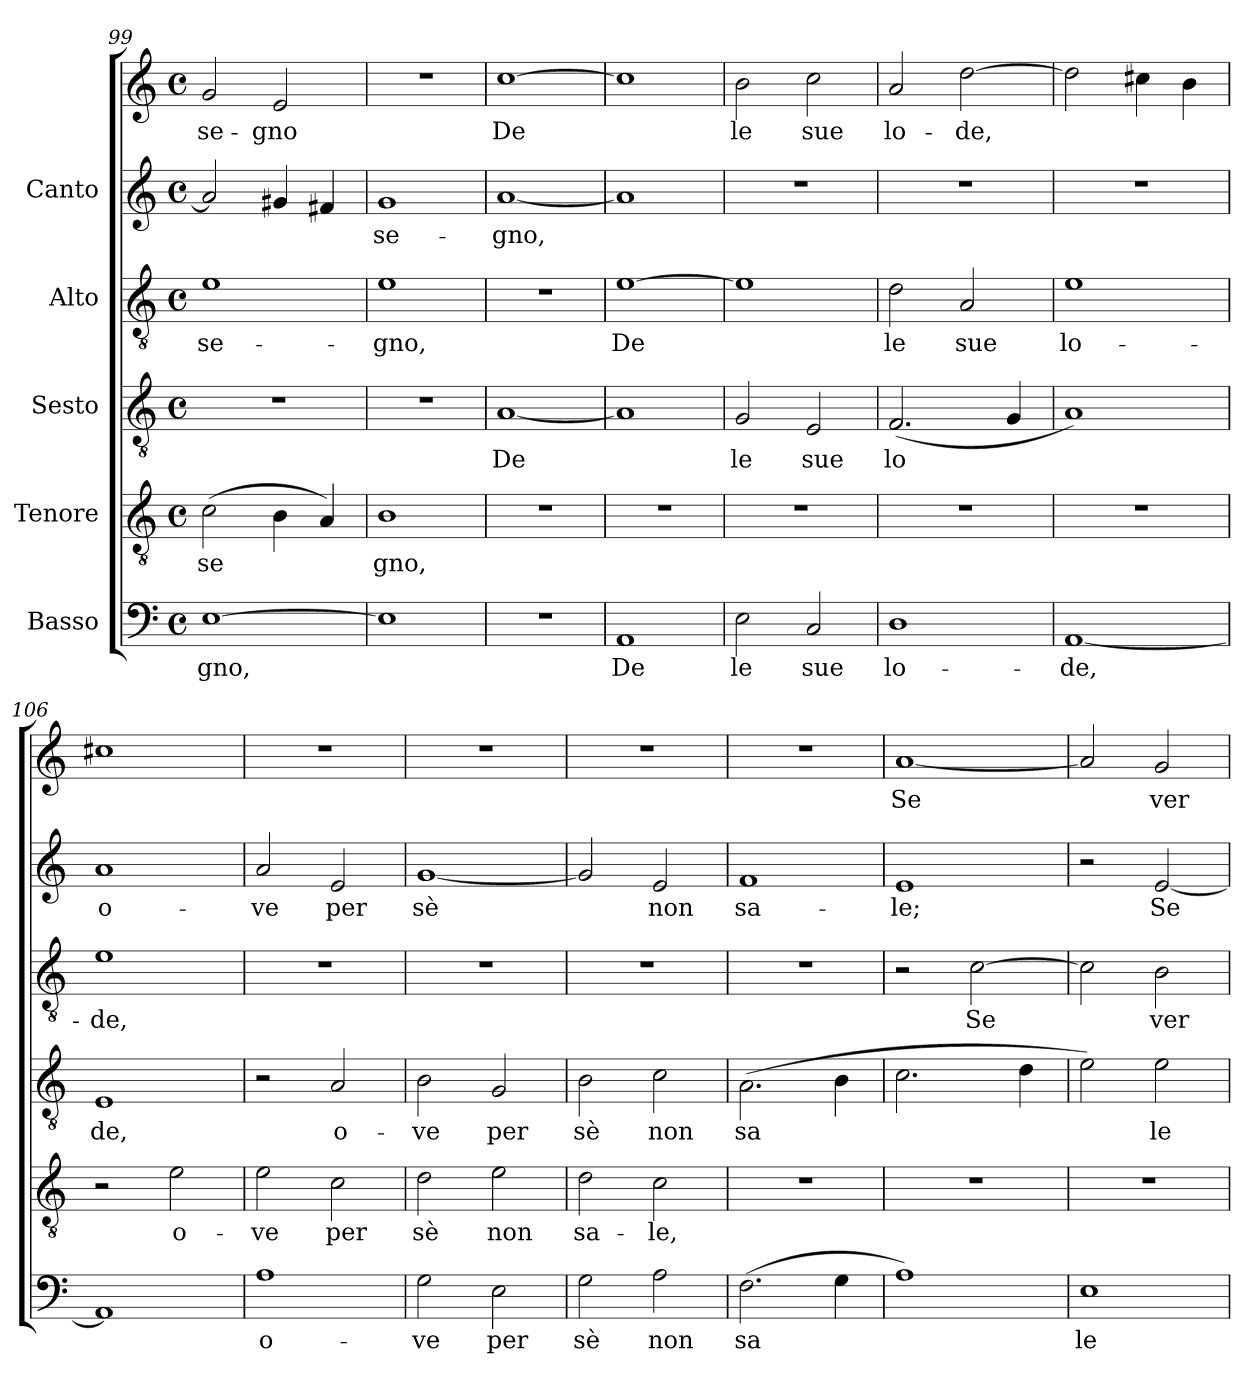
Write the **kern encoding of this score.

**kern	**text	**kern	**text	**kern	**text	**kern	**text	**kern	**text	**kern	**text
*part5	*part5	*part4	*part4	*part3	*part3	*part2	*part2	*part1	*part1	*part1	*part1
*staff6	*staff6	*staff5	*staff5	*staff4	*staff4	*staff3	*staff3	*staff2	*staff2	*staff1	*staff1
*I"Basso	*	*I"Tenore	*	*I"Sesto	*	*I"Alto	*	*I"Canto	*	*	*
*clefF4	*	*clefGv2	*	*clefGv2	*	*clefGv2	*	*clefG2	*	*clefG2	*
*M4/4	*	*M4/4	*	*M4/4	*	*M4/4	*	*M4/4	*	*M4/4	*
*met(c)	*	*met(c)	*	*met(c)	*	*met(c)	*	*met(c)	*	*met(c)	*
=99	=99	=99	=99	=99	=99	=99	=99	=99	=99	=99	=99
!	!LO:LY:b:cj	!	!LO:LY:b:cj	!	!	!	!LO:LY:b:cj	!	!	!	!LO:LY:b
[>1E	-gno,	(>2c\	se-	1r	.	1e	se-	2a/]	.	2g/	se-
!	!	!	!LO:LY:b:cj	!	!	!	!	!	!	!	!LO:LY:b
.	.	4B\	--	.	.	.	.	4g#X/	.	2e/	-gno
!	!	!	!LO:LY:b:cj	!	!	!	!	!	!	!	!
.	.	4A/)	--	.	.	.	.	4f#X/	.	.	.
=100	=100	=100	=100	=100	=100	=100	=100	=100	=100	=100	=100
!	!	!	!LO:LY:b:cj	!	!	!	!LO:LY:b:cj	!	!LO:LY:b:cj	!	!
1E]	.	1B	-gno,	1r	.	1e	-gno,	1g	se-	1r	.
=101	=101	=101	=101	=101	=101	=101	=101	=101	=101	=101	=101
!	!	!	!	!	!LO:LY:b:cj	!	!	!	!LO:LY:b:cj	!	!LO:LY:b
1r	.	1r	.	[<1A	De	1r	.	[<1a	gno,	[>1cc	-De
=102	=102	=102	=102	=102	=102	=102	=102	=102	=102	=102	=102
!	!LO:LY:b:cj	!	!	!	!	!	!LO:LY:b:cj	!	!	!	!
1AA	De	1r	.	1A]	.	[>1e	De	1a]	.	1cc]	.
=103	=103	=103	=103	=103	=103	=103	=103	=103	=103	=103	=103
!	!LO:LY:b:cj	!	!	!	!LO:LY:b:cj	!	!	!	!	!	!LO:LY:b
2E\	le	1r	.	2G/	le	1e]	.	1r	.	2b\	le
!	!LO:LY:b:cj	!	!	!	!LO:LY:b:cj	!	!	!	!	!	!LO:LY:b
2C/	sue	.	.	2E/	sue	.	.	.	.	2cc\	sue
!!LO:PB:g=z
=104	=104	=104	=104	=104	=104	=104	=104	=104	=104	=104	=104
!	!LO:LY:b:cj	!	!	!	!LO:LY:b:cj	!	!LO:LY:b:cj	!	!	!	!LO:LY:b
1D	lo-	1r	.	(<2.F/	lo-	2d\	le	1r	.	2a/	lo-
!	!	!	!	!	!	!	!LO:LY:b:cj	!	!	!	!LO:LY:b
.	.	.	.	.	.	2A/	sue	.	.	[>2dd\	-de,
!	!	!	!	!	!LO:LY:b:cj	!	!	!	!	!	!
.	.	.	.	4G/	--	.	.	.	.	.	.
=105	=105	=105	=105	=105	=105	=105	=105	=105	=105	=105	=105
!	!LO:LY:b:cj	!	!	!	!	!	!LO:LY:b:cj	!	!	!	!
[<1AA	-de,	1r	.	1A)	.	1e	lo-	1r	.	2dd\]	.
.	.	.	.	.	.	.	.	.	.	4cc#X\	.
.	.	.	.	.	.	.	.	.	.	4b\	.
=106	=106	=106	=106	=106	=106	=106	=106	=106	=106	=106	=106
!	!	!	!	!	!LO:LY:b:cj	!	!LO:LY:b:cj	!	!LO:LY:b:cj	!	!
1AA]	.	2r	.	1E	-de,	1e	-de,	1a	o-	1cc#X	.
!	!	!	!LO:LY:b:cj	!	!	!	!	!	!	!	!
.	.	2e\	o-	.	.	.	.	.	.	.	.
=107	=107	=107	=107	=107	=107	=107	=107	=107	=107	=107	=107
!	!LO:LY:b:cj	!	!LO:LY:b:cj	!	!	!	!	!	!LO:LY:b:cj	!	!
1A	o-	2e\	-ve	2r	.	1r	.	2a/	-ve	1r	.
!	!	!	!LO:LY:b:cj	!	!LO:LY:b:cj	!	!	!	!LO:LY:b:cj	!	!
.	.	2c\	per	2A/	o-	.	.	2e/	per	.	.
=108	=108	=108	=108	=108	=108	=108	=108	=108	=108	=108	=108
!	!LO:LY:b:cj	!	!LO:LY:b:cj	!	!LO:LY:b:cj	!	!	!	!LO:LY:b:cj	!	!
2G\	-ve	2d\	sè	2B\	-ve	1r	.	[<1g	sè	1r	.
!	!LO:LY:b:cj	!	!LO:LY:b:cj	!	!LO:LY:b:cj	!	!	!	!	!	!
2E\	per	2e\	non	2G/	per	.	.	.	.	.	.
=109	=109	=109	=109	=109	=109	=109	=109	=109	=109	=109	=109
!	!LO:LY:b:cj	!	!LO:LY:b:cj	!	!LO:LY:b:cj	!	!	!	!LO:LY:b:cj	!	!
2G\	sè	2d\	sa-	2B\	sè	1r	.	2g/]	.	1r	.
!	!LO:LY:b:cj	!	!LO:LY:b:cj	!	!LO:LY:b:cj	!	!	!	!LO:LY:b:cj	!	!
2A\	non	2c\	-le,	2c\	non	.	.	2e/	non	.	.
=110	=110	=110	=110	=110	=110	=110	=110	=110	=110	=110	=110
!	!LO:LY:b:cj	!	!	!	!LO:LY:b:cj	!	!	!	!LO:LY:b:cj	!	!
(>2.F\	sa-	1r	.	(>2.A\	sa-	1r	.	1f	sa-	1r	.
!	!LO:LY:b:cj	!	!	!	!LO:LY:b:cj	!	!	!	!	!	!
4G\	--	.	.	4B\	--	.	.	.	.	.	.
=111	=111	=111	=111	=111	=111	=111	=111	=111	=111	=111	=111
!	!	!	!	!	!	!	!	!	!LO:LY:b:cj	!	!LO:LY:b
1A)	.	1r	.	2.c\	.	2r	.	1e	le;	[<1a	-Se
!	!	!	!	!	!	!	!LO:LY:b:cj	!	!	!	!
.	.	.	.	.	.	[>2c\	Se	.	.	.	.
.	.	.	.	4d\	.	.	.	.	.	.	.
!!LO:LB:g=z
=112	=112	=112	=112	=112	=112	=112	=112	=112	=112	=112	=112
!	!LO:LY:b:cj	!	!	!	!LO:LY:b:cj	!	!LO:LY:b:cj	!	!	!	!LO:LY:b
1E	-le	1r	.	2e\)	-	2c\]	.	2r	.	2a/]	.
!	!	!	!	!	!LO:LY:b:cj	!	!LO:LY:b:cj	!	!LO:LY:b:cj	!	!LO:LY:b
.	.	.	.	2e\	le	2B\	ver-	[<2e/	-Se	2g/	ver-
=	=	=	=	=	=	=	=	=	=	=	=
*-	*-	*-	*-	*-	*-	*-	*-	*-	*-	*-	*-
